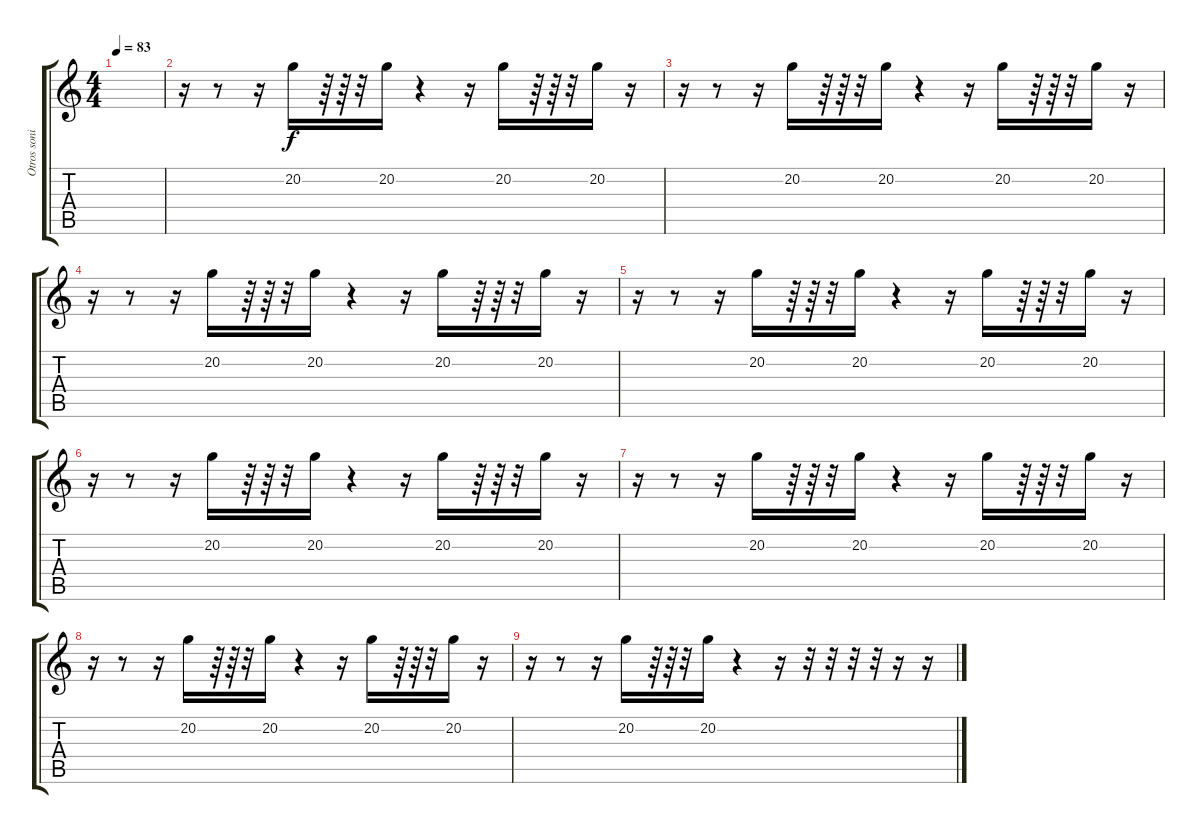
\track ("Otros sonidos" "Otros soni") {instrument synthdrum}
\staff {score tabs}
\tuning (E4 B3 G3 D3 A2 E2) {hide}
\ts (4 4)
\tempo 83
\clef g2
\ks c
|
r.16 r.8 r.16 20.2.16 r.64 r.64 r.32 20.2.16 r.4 r.16 20.2.16 r.64 r.64 r.32 20.2.16 r.16 |
r.16 r.8 r.16 20.2.16 r.64 r.64 r.32 20.2.16 r.4 r.16 20.2.16 r.64 r.64 r.32 20.2.16 r.16 |
r.16 r.8 r.16 20.2.16 r.64 r.64 r.32 20.2.16 r.4 r.16 20.2.16 r.64 r.64 r.32 20.2.16 r.16 |
r.16 r.8 r.16 20.2.16 r.64 r.64 r.32 20.2.16 r.4 r.16 20.2.16 r.64 r.64 r.32 20.2.16 r.16 |
r.16 r.8 r.16 20.2.16 r.64 r.64 r.32 20.2.16 r.4 r.16 20.2.16 r.64 r.64 r.32 20.2.16 r.16 |
r.16 r.8 r.16 20.2.16 r.64 r.64 r.32 20.2.16 r.4 r.16 20.2.16 r.64 r.64 r.32 20.2.16 r.16 |
r.16 r.8 r.16 20.2.16 r.64 r.64 r.32 20.2.16 r.4 r.16 20.2.16 r.64 r.64 r.32 20.2.16 r.16 |
r.16 r.8 r.16 20.2.16 r.64 r.64 r.32 20.2.16 r.4 r.16 r.32 r.32 r.32 r.32 r.16 r.16
